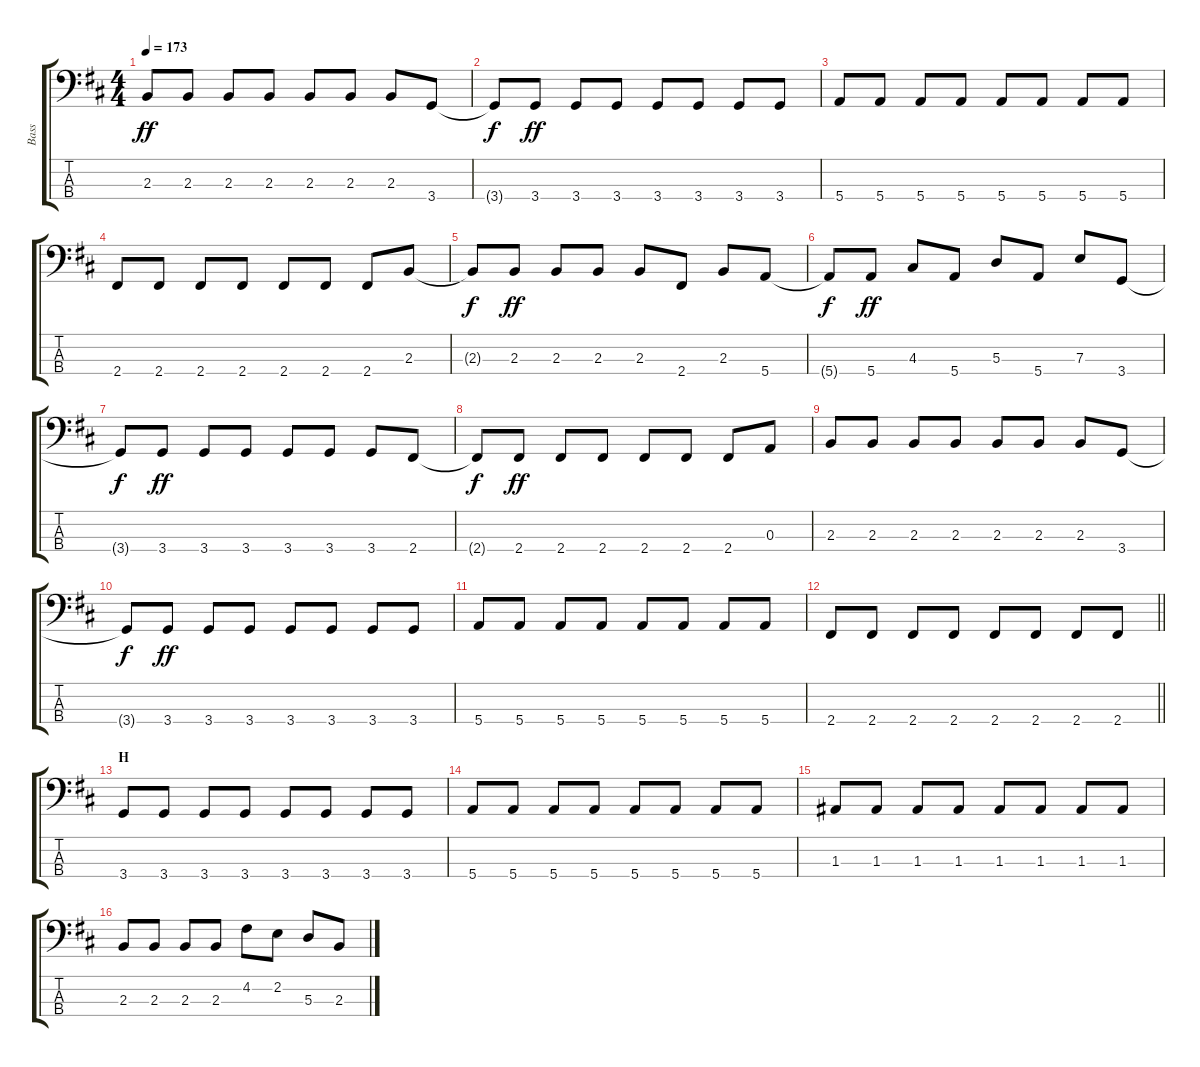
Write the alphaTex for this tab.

\track ("Bass" "Bass") {instrument electricbasspick}
\staff {score tabs}
\tuning (G2 D2 A1 E1) {hide}
\ts (4 4)
\tempo 173
\clef f4
\ks d
2.3.8{dy ff} 2.3.8 2.3.8 2.3.8 2.3.8 2.3.8 2.3.8 3.4.8 |
3.4{t}.8{dy f} 3.4.8{dy ff} 3.4.8 3.4.8 3.4.8 3.4.8 3.4.8 3.4.8 |
5.4.8 5.4.8 5.4.8 5.4.8 5.4.8 5.4.8 5.4.8 5.4.8 |
2.4.8 2.4.8 2.4.8 2.4.8 2.4.8 2.4.8 2.4.8 2.3.8 |
2.3{t}.8{dy f} 2.3.8{dy ff} 2.3.8 2.3.8 2.3.8 2.4.8 2.3.8 5.4.8 |
5.4{t}.8{dy f} 5.4.8{dy ff} 4.3.8 5.4.8 5.3.8 5.4.8 7.3.8 3.4.8 |
3.4{t}.8{dy f} 3.4.8{dy ff} 3.4.8 3.4.8 3.4.8 3.4.8 3.4.8 2.4.8 |
2.4{t}.8{dy f} 2.4.8{dy ff} 2.4.8 2.4.8 2.4.8 2.4.8 2.4.8 0.3.8 |
2.3.8 2.3.8 2.3.8 2.3.8 2.3.8 2.3.8 2.3.8 3.4.8 |
3.4{t}.8{dy f} 3.4.8{dy ff} 3.4.8 3.4.8 3.4.8 3.4.8 3.4.8 3.4.8 |
5.4.8 5.4.8 5.4.8 5.4.8 5.4.8 5.4.8 5.4.8 5.4.8 |
\barLineRight lightlight
2.4.8 2.4.8 2.4.8 2.4.8 2.4.8 2.4.8 2.4.8 2.4.8 |
\section ("" "H")
3.4.8 3.4.8 3.4.8 3.4.8 3.4.8 3.4.8 3.4.8 3.4.8 |
5.4.8 5.4.8 5.4.8 5.4.8 5.4.8 5.4.8 5.4.8 5.4.8 |
1.3.8 1.3.8 1.3.8 1.3.8 1.3.8 1.3.8 1.3.8 1.3.8 |
2.3.8 2.3.8 2.3.8 2.3.8 4.2.8 2.2.8 5.3.8 2.3.8
